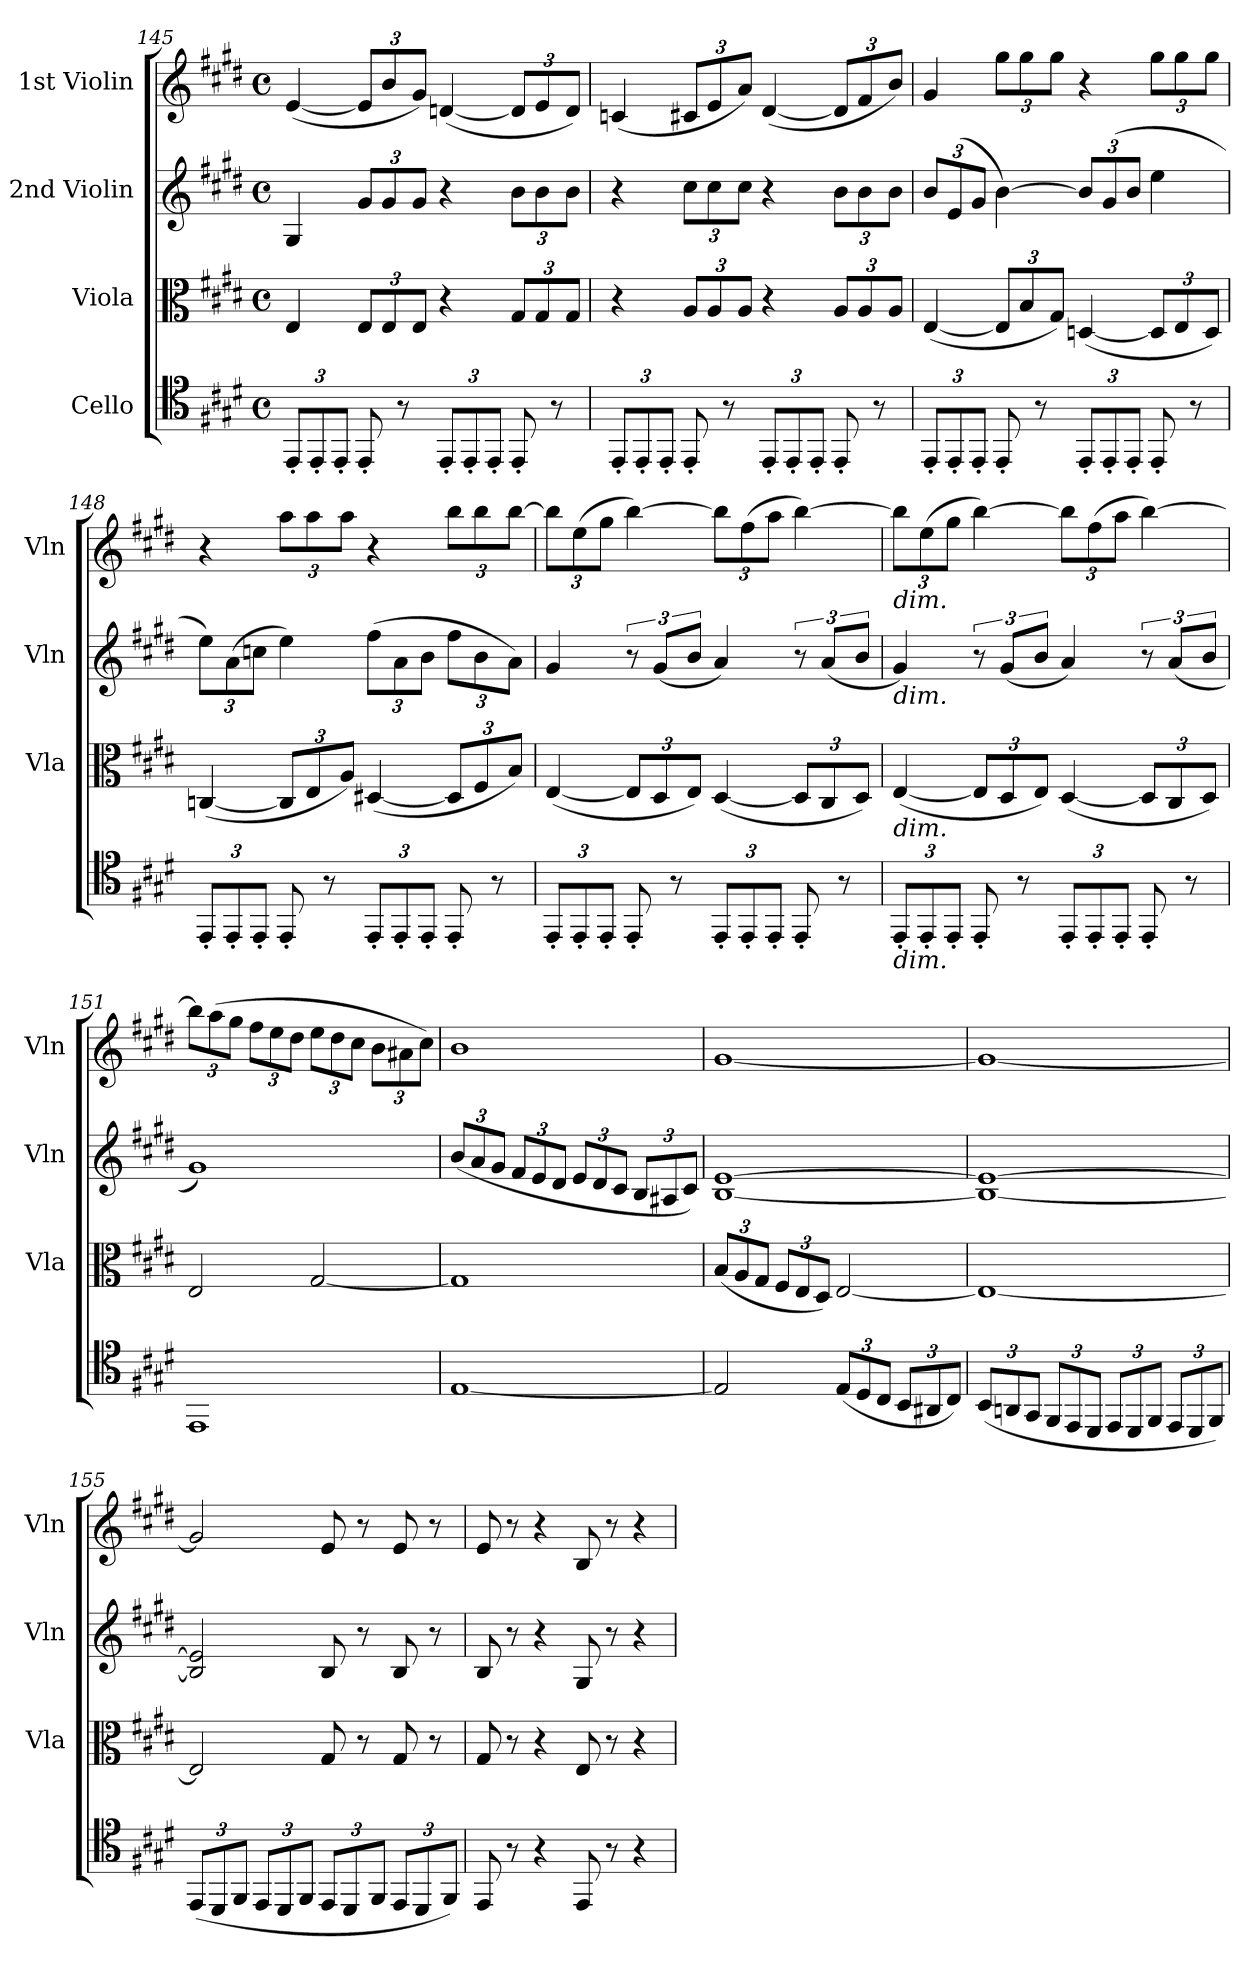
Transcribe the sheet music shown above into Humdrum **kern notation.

**kern	**kern	**kern	**kern
*part4	*part3	*part2	*part1
*staff4	*staff3	*staff2	*staff1
*I"Cello	*I"Viola	*I"2nd Violin	*I"1st Violin
*	*I'Vla	*I'Vln	*I'Vln
*clefC4	*clefC3	*clefG2	*clefG2
*k[f#c#g#d#]	*k[f#c#g#d#]	*k[f#c#g#d#]	*k[f#c#g#d#]
*M4/4	*M4/4	*M4/4	*M4/4
*met(c)	*met(c)	*met(c)	*met(c)
=145	=145	=145	=145
12EE'L	4E	4G#	([4e
12EE'	.	.	.
12EE'J	.	.	.
8EE'	12EL	12g#L	12eL]
.	12E	12g#	12b
8r	.	.	.
.	12EJ	12g#J	12g#J)
12EE'L	4r	4r	([4dn
12EE'	.	.	.
12EE'J	.	.	.
8EE'	12G#L	12bL	12dL]
.	12G#	12b	12e
8r	.	.	.
.	12G#J	12bJ	12dJ)
=146	=146	=146	=146
12EE'L	4r	4r	(4cn
12EE'	.	.	.
12EE'J	.	.	.
8EE'	12AL	12cc#L	12c#XL
.	12A	12cc#	12e
8r	.	.	.
.	12AJ	12cc#J	12aJ)
12EE'L	4r	4r	([4d#
12EE'	.	.	.
12EE'J	.	.	.
8EE'	12AL	12bL	12d#L]
.	12A	12b	12f#
8r	.	.	.
.	12AJ	12bJ	12bJ)
=147	=147	=147	=147
12EE'L	([4E	12bL	4g#
12EE'	.	(12e	.
12EE'J	.	12g#J	.
8EE'	12EL]	[4b)	12gg#L
.	12B	.	12gg#
8r	.	.	.
.	12G#J)	.	12gg#J
12EE'L	([4Dn	12bL]	4r
12EE'	.	(12g#	.
12EE'J	.	12bJ	.
8EE'	12DL]	4ee	12gg#L
.	12E	.	12gg#
8r	.	.	.
.	12DJ)	.	12gg#J
=148	=148	=148	=148
12EE'L	([4Cn	12eeL)	4r
12EE'	.	(12a	.
12EE'J	.	12ccnJ	.
8EE'	12CL]	4ee)	12aaL
.	12E	.	12aa
8r	.	.	.
.	12AJ)	.	12aaJ
12EE'L	([4D#X	(12ff#L	4r
12EE'	.	12a	.
12EE'J	.	12bJ	.
8EE'	12D#L]	12ff#L	12bbL
.	12F#	12b	12bb
8r	.	.	.
.	12BJ)	12aJ)	[12bbJ
=149	=149	=149	=149
12EE'L	([4E	4g#	12bbL]
12EE'	.	.	(12ee
12EE'J	.	.	12gg#J
8EE'	12EL]	12r	[4bb)
.	12D#	(12g#L	.
8r	.	.	.
.	12EJ)	12bJ	.
12EE'L	([4D#	4a)	12bbL]
12EE'	.	.	(12ff#
12EE'J	.	.	12aaJ
8EE'	12D#L]	12r	[4bb)
.	12C#	(12aL	.
8r	.	.	.
.	12D#J)	12bJ	.
=150	=150	=150	=150
!	!	!	!LO:TX:b:i:t=dim.
!	!	!LO:TX:b:i:t=dim.	!
!	!LO:TX:b:i:t=dim.	!	!
!LO:TX:b:i:t=dim.	!	!	!
12EE'L	([4E	4g#)	12bbL]
12EE'	.	.	(12ee
12EE'J	.	.	12gg#J
8EE'	12EL]	12r	[4bb)
.	12D#	(12g#L	.
8r	.	.	.
.	12EJ)	12bJ	.
12EE'L	([4D#	4a)	12bbL]
12EE'	.	.	(12ff#
12EE'J	.	.	12aaJ
8EE'	12D#L]	12r	[4bb)
.	12C#	(12aL	.
8r	.	.	.
.	12D#J)	12bJ	.
=151	=151	=151	=151
1EE	2E	1g#)	12bbL]
.	.	.	(12aa
.	.	.	12gg#J
.	.	.	12ff#L
.	.	.	12ee
.	.	.	12dd#J
.	[2G#	.	12eeL
.	.	.	12dd#
.	.	.	12cc#J
.	.	.	12bL
.	.	.	12a#X
.	.	.	12cc#J)
=152	=152	=152	=152
[1E	1G#]	(12bL	1b
.	.	12a	.
.	.	12g#J	.
.	.	12f#L	.
.	.	12e	.
.	.	12d#J	.
.	.	12eL	.
.	.	12d#	.
.	.	12c#J	.
.	.	12BL	.
.	.	12A#X	.
.	.	12c#J)	.
=153	=153	=153	=153
2E]	(12BL	[1B [1e	[1g#
.	12A	.	.
.	12G#J	.	.
.	12F#L	.	.
.	12E	.	.
.	12D#J)	.	.
(12EL	[2E	.	.
12D#	.	.	.
12C#J	.	.	.
12BBL	.	.	.
12AA#X	.	.	.
12C#J)	.	.	.
=154	=154	=154	=154
(12BBL	1E_	1B_ 1e_	1g#_
12AAn	.	.	.
12GG#J	.	.	.
12FF#L	.	.	.
12EE	.	.	.
12DD#J	.	.	.
12EEL	.	.	.
12DD#	.	.	.
12FF#J	.	.	.
12EEL	.	.	.
12DD#	.	.	.
12FF#J)	.	.	.
=155	=155	=155	=155
(12EEL	2E]	2B] 2e]	2g#]
12DD#	.	.	.
12FF#J	.	.	.
12EEL	.	.	.
12DD#	.	.	.
12FF#J	.	.	.
12EEL	8G#	8B	8e
12DD#	.	.	.
.	8r	8r	8r
12FF#J	.	.	.
12EEL	8G#	8B	8e
12DD#	.	.	.
.	8r	8r	8r
12FF#J)	.	.	.
=156	=156	=156	=156
8EE	8G#	8B	8e
8r	8r	8r	8r
4r	4r	4r	4r
8EE	8E	8G#	8B
8r	8r	8r	8r
4r	4r	4r	4r
=	=	=	=
*-	*-	*-	*-
